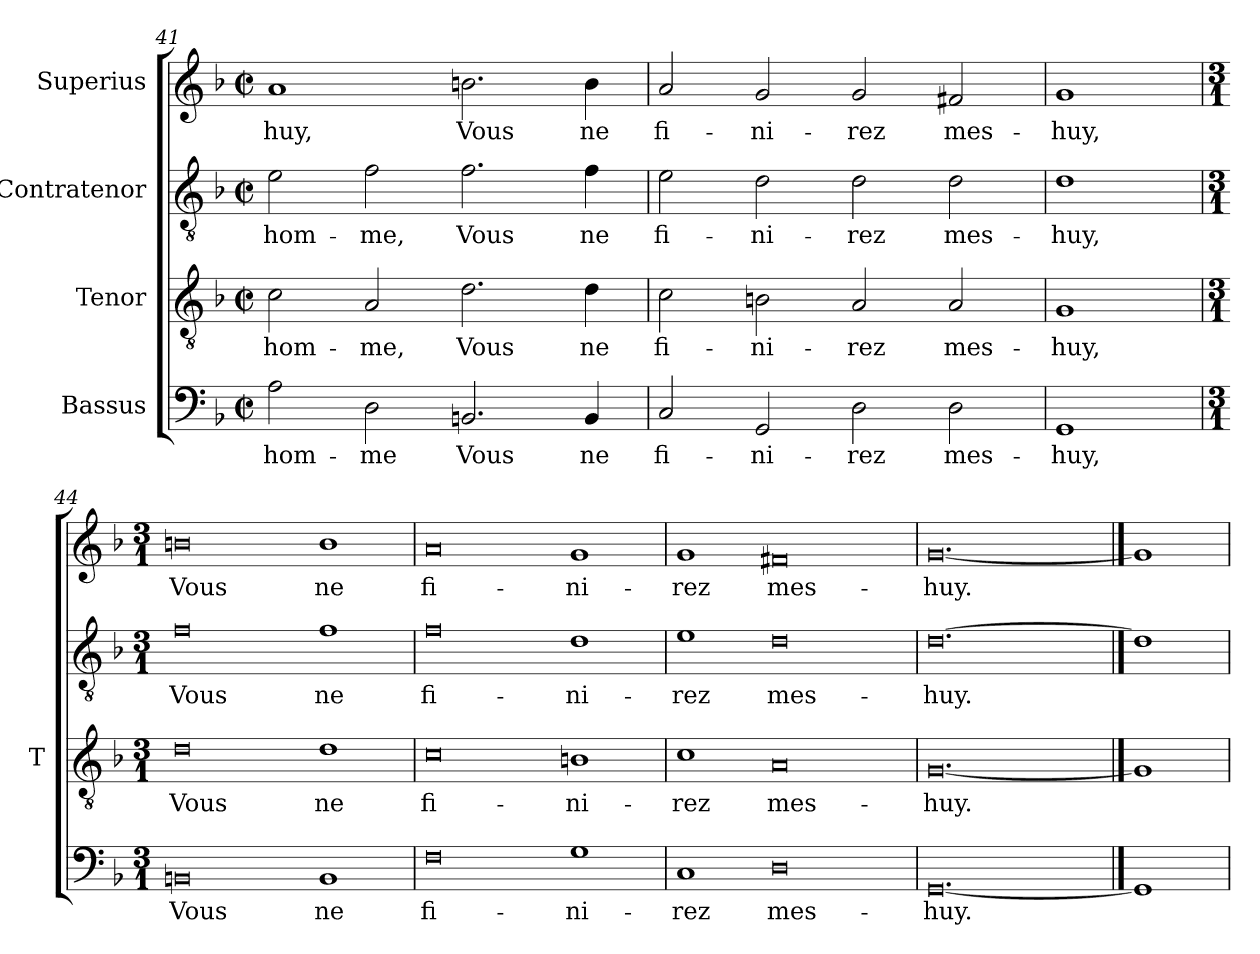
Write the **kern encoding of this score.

**kern	**text	**kern	**text	**kern	**text	**kern	**text
*part4	*part4	*part3	*part3	*part2	*part2	*part1	*part1
*staff4	*staff4	*staff3	*staff3	*staff2	*staff2	*staff1	*staff1
*I"Bassus	*	*I"Tenor	*	*I"Contratenor	*	*I"Superius	*
*	*	*I'T	*	*	*	*	*
*clefF4	*	*clefGv2	*	*clefGv2	*	*clefG2	*
*k[b-]	*	*k[b-]	*	*k[b-]	*	*k[b-]	*
*F:	*	*F:	*	*F:	*	*F:	*
*M2/2	*	*M2/2	*	*M2/2	*	*M2/2	*
*met(c|)	*	*met(c|)	*	*met(c|)	*	*met(c|)	*
=41	=41	=41	=41	=41	=41	=41	=41
2A	hom-	2c	hom-	2e	hom-	1a	-huy,
2D	-me	2A	-me,	2f	-me,	.	.
2.BBn	-Vous	2.d	-Vous	2.f	-Vous	2.b	-Vous
4BB	-ne	4d	-ne	4f	-ne	4b	-ne
=42	=42	=42	=42	=42	=42	=42	=42
2C	fi-	2c	fi-	2e	fi-	2a	fi-
2GG	ni-	2Bn	ni-	2d	ni-	2g	ni-
2D	-rez	2A	-rez	2d	-rez	2g	-rez
2D	mes-	2A	mes-	2d	mes-	2f#X	mes-
!!LO:LB:g=z
=43	=43	=43	=43	=43	=43	=43	=43
1GG	-huy,	1G	-huy,	1d	-huy,	1g	-huy,
=44	=44	=44	=44	=44	=44	=44	=44
*M3/1	*	*M3/1	*	*M3/1	*	*M3/1	*
0BBn	-Vous	0d	-Vous	0f	-Vous	0b	-Vous
1BB	-ne	1d	-ne	1f	-ne	1b	-ne
=45	=45	=45	=45	=45	=45	=45	=45
0F	fi-	0c	fi-	0f	fi-	0a	fi-
1G	ni-	1Bn	ni-	1d	ni-	1g	ni-
=46	=46	=46	=46	=46	=46	=46	=46
1C	-rez	1c	-rez	1e	-rez	1g	-rez
0D	mes-	0A	mes-	0d	mes-	0f#X	mes-
=47	=47	=47	=47	=47	=47	=47	=47
[0.GG	-huy.	[0.G	-huy.	[0.d	-huy.	[0.g	-huy.
==48	==48	==48	==48	==48	==48	==48	==48
1GG]	.	1G]	.	1d]	.	1g]	.
=	=	=	=	=	=	=	=
*-	*-	*-	*-	*-	*-	*-	*-
